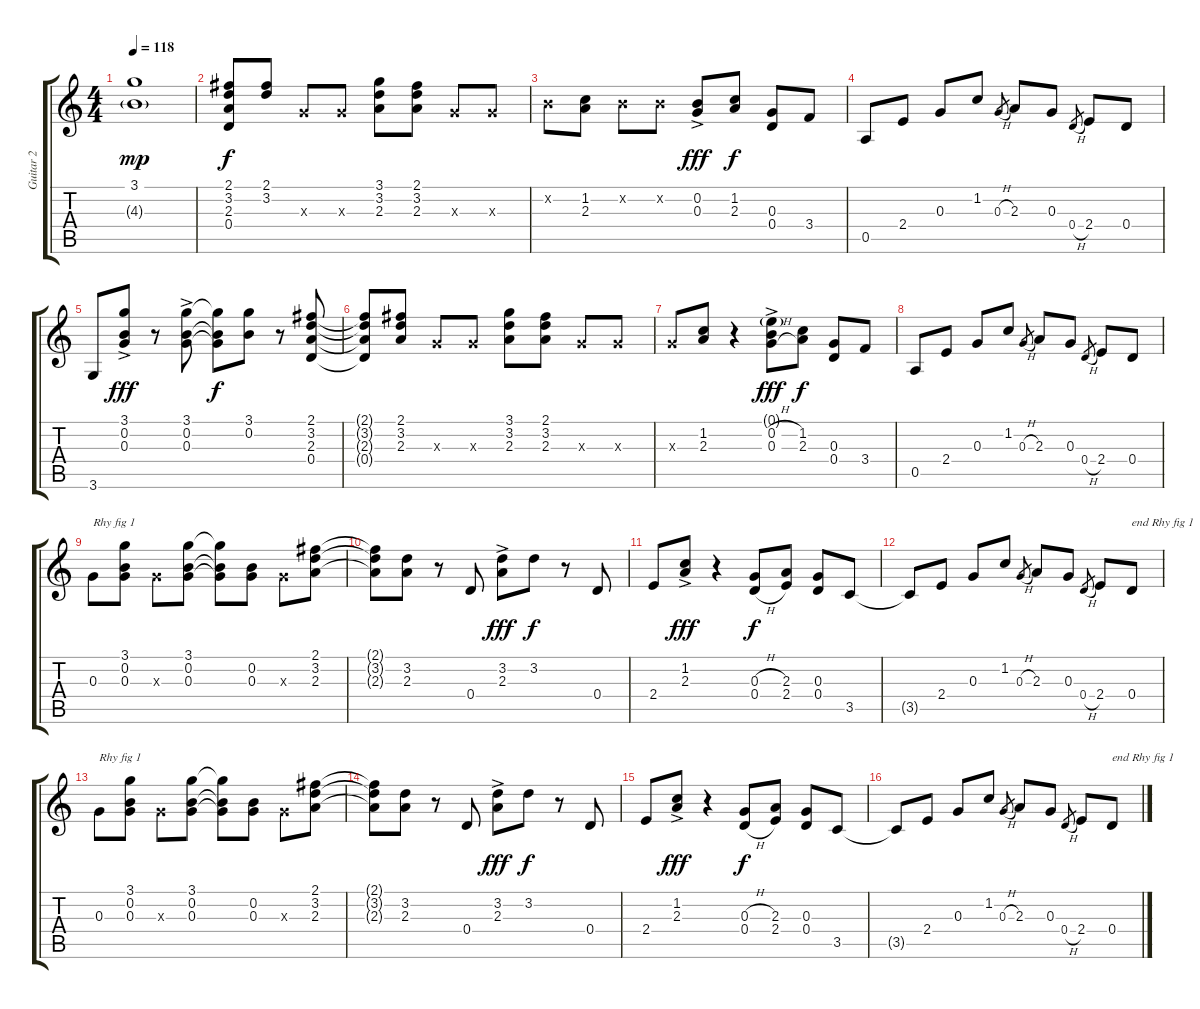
\track ("Guitar 2" "Guitar 2") {instrument electricguitarclean}
\staff {score tabs}
\tuning (E4 B3 G3 D3 A2 E2) {hide}
\ts (4 4)
\tempo 118
\clef g2
\ks c
(3.1 4.3{g}).1{dy mp} |
(2.1 3.2 2.3 0.4).8{dy f} (2.1 3.2).8 0.3{x}.8 0.3{x}.8 (3.1 3.2 2.3).8 (2.1 3.2 2.3).8 0.3{x}.8 0.3{x}.8 |
0.2{x}.8 (1.2 2.3).8 0.2{x}.8 0.2{x}.8 (0.2{ac} 0.3{ac}).8{dy fff} (1.2 2.3).8{dy f} (0.3 0.4).8 3.4.8 |
0.5.8 2.4.8 0.3.8 1.2.8 0.3{h}.8{gr} 2.3.8 0.3.8 0.4{h}.8{gr} 2.4.8 0.4.8 |
3.6.8 (3.1{ac} 0.2{ac} 0.3{ac}).8{dy fff} r.8 (3.1{ac} 0.2{ac} 0.3{ac}).8 (3.1{t} 0.2{t} 0.3{t}).8{dy f} (3.1 0.2).8 r.8 (2.1 3.2 2.3 0.4).8 |
(2.1{t} 3.2{t} 2.3{t} 0.4{t}).8 (2.1 3.2 2.3).8 0.3{x}.8 0.3{x}.8 (3.1 3.2 2.3).8 (2.1 3.2 2.3).8 0.3{x}.8 0.3{x}.8 |
0.3{x}.8 (1.2 2.3).8 r.4 (0.1{g ac} 0.2{h ac} 0.3{h ac}).8{dy fff} (1.2 2.3).8{dy f} (0.3 0.4).8 3.4.8 |
0.5.8 2.4.8 0.3.8 1.2.8 0.3{h}.8{gr} 2.3.8 0.3.8 0.4{h}.8{gr} 2.4.8 0.4.8 |
0.3.8{txt "Rhy fig 1"} (3.1 0.2 0.3).8 0.3{x}.8 (3.1 0.2 0.3).8 (3.1{t} 0.2{t} 0.3{t}).8 (0.2 0.3).8 0.3{x}.8 (2.1 3.2 2.3).8 |
(2.1{t} 3.2{t} 2.3{t}).8 (3.2 2.3).8 r.8 0.4.8 (3.2{ac} 2.3{ac}).8{dy fff} 3.2.8{dy f} r.8 0.4.8 |
2.4.8 (1.2{ac} 2.3{ac}).8{dy fff} r.4 (0.3{h} 0.4{h}).8{dy f} (2.3 2.4).8 (0.3 0.4).8 3.5.8 |
3.5{t}.8 2.4.8 0.3.8 1.2.8 0.3{h}.8{gr} 2.3.8 0.3.8 0.4{h}.8{gr} 2.4.8 0.4.8{txt "end Rhy fig 1"} |
0.3.8{txt "Rhy fig 1"} (3.1 0.2 0.3).8 0.3{x}.8 (3.1 0.2 0.3).8 (3.1{t} 0.2{t} 0.3{t}).8 (0.2 0.3).8 0.3{x}.8 (2.1 3.2 2.3).8 |
(2.1{t} 3.2{t} 2.3{t}).8 (3.2 2.3).8 r.8 0.4.8 (3.2{ac} 2.3{ac}).8{dy fff} 3.2.8{dy f} r.8 0.4.8 |
2.4.8 (1.2{ac} 2.3{ac}).8{dy fff} r.4 (0.3{h} 0.4{h}).8{dy f} (2.3 2.4).8 (0.3 0.4).8 3.5.8 |
3.5{t}.8 2.4.8 0.3.8 1.2.8 0.3{h}.8{gr} 2.3.8 0.3.8 0.4{h}.8{gr} 2.4.8 0.4.8{txt "end Rhy fig 1"}
